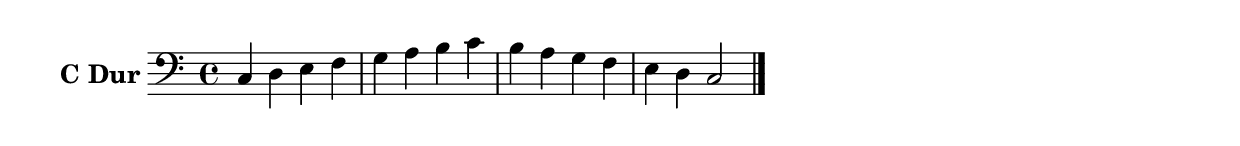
\version "2.18.2"

\score {
  \new Staff = "cello"
    \with { instrumentName = \markup { \bold \large { "C Dur" }}}
    \transpose c c {
      \relative c {
        \clef bass
        \key c \major
        \time 4/4

        c4 d e f |
        g a b c  |
        b a g f  |
        e d c2 \bar "|."

      }
    }
  \layout {}
}
